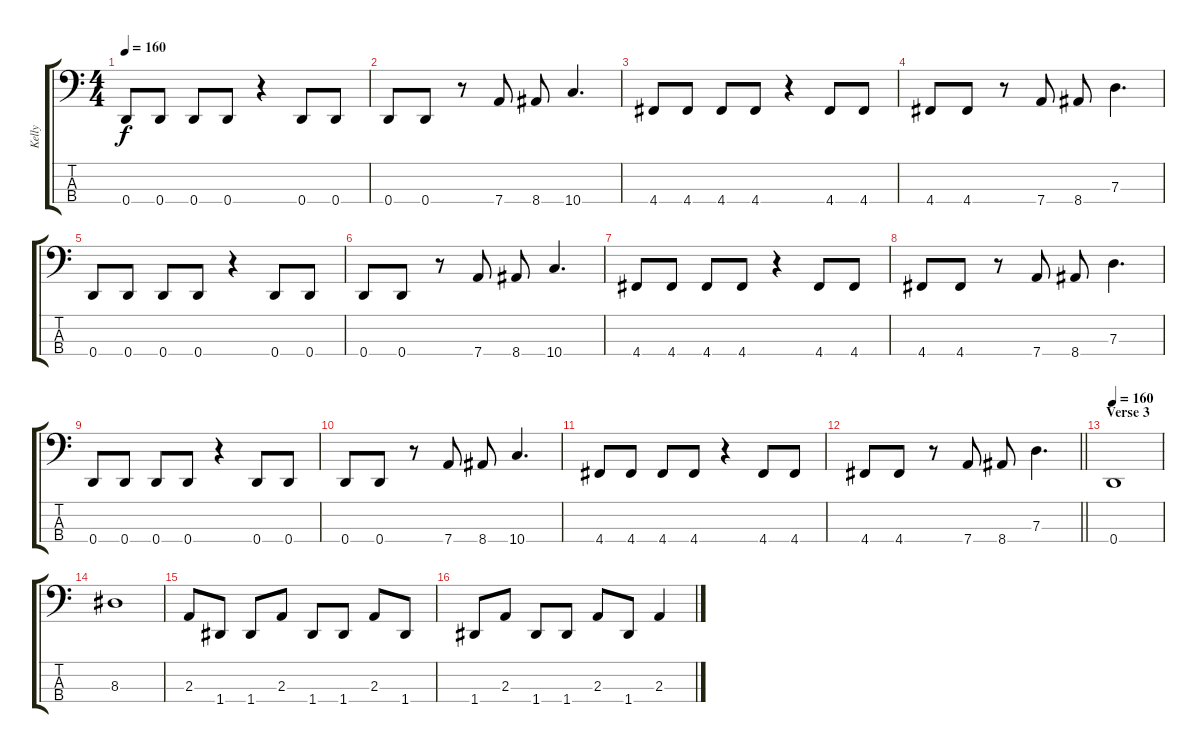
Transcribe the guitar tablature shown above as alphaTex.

\track ("Kelly" "Kelly") {instrument electricbasspick}
\staff {score tabs}
\tuning (F2 C2 G1 D1) {hide}
\ts (4 4)
\tempo 160
\clef f4
\ks c
0.4.8{dy f} 0.4.8 0.4.8 0.4.8 r.4 0.4.8 0.4.8 |
0.4.8 0.4.8 r.8 7.4.8 8.4.8 10.4.4{d} |
4.4.8 4.4.8 4.4.8 4.4.8 r.4 4.4.8 4.4.8 |
4.4.8 4.4.8 r.8 7.4.8 8.4.8 7.3.4{d} |
0.4.8 0.4.8 0.4.8 0.4.8 r.4 0.4.8 0.4.8 |
0.4.8 0.4.8 r.8 7.4.8 8.4.8 10.4.4{d} |
4.4.8 4.4.8 4.4.8 4.4.8 r.4 4.4.8 4.4.8 |
4.4.8 4.4.8 r.8 7.4.8 8.4.8 7.3.4{d} |
0.4.8 0.4.8 0.4.8 0.4.8 r.4 0.4.8 0.4.8 |
0.4.8 0.4.8 r.8 7.4.8 8.4.8 10.4.4{d} |
4.4.8 4.4.8 4.4.8 4.4.8 r.4 4.4.8 4.4.8 |
\barLineRight lightlight
4.4.8 4.4.8 r.8 7.4.8 8.4.8 7.3.4{d} |
\section ("" "Verse 3")
\tempo 160
0.4.1 |
8.3.1 |
2.3.8 1.4.8 1.4.8 2.3.8 1.4.8 1.4.8 2.3.8 1.4.8 |
1.4.8 2.3.8 1.4.8 1.4.8 2.3.8 1.4.8 2.3.4
